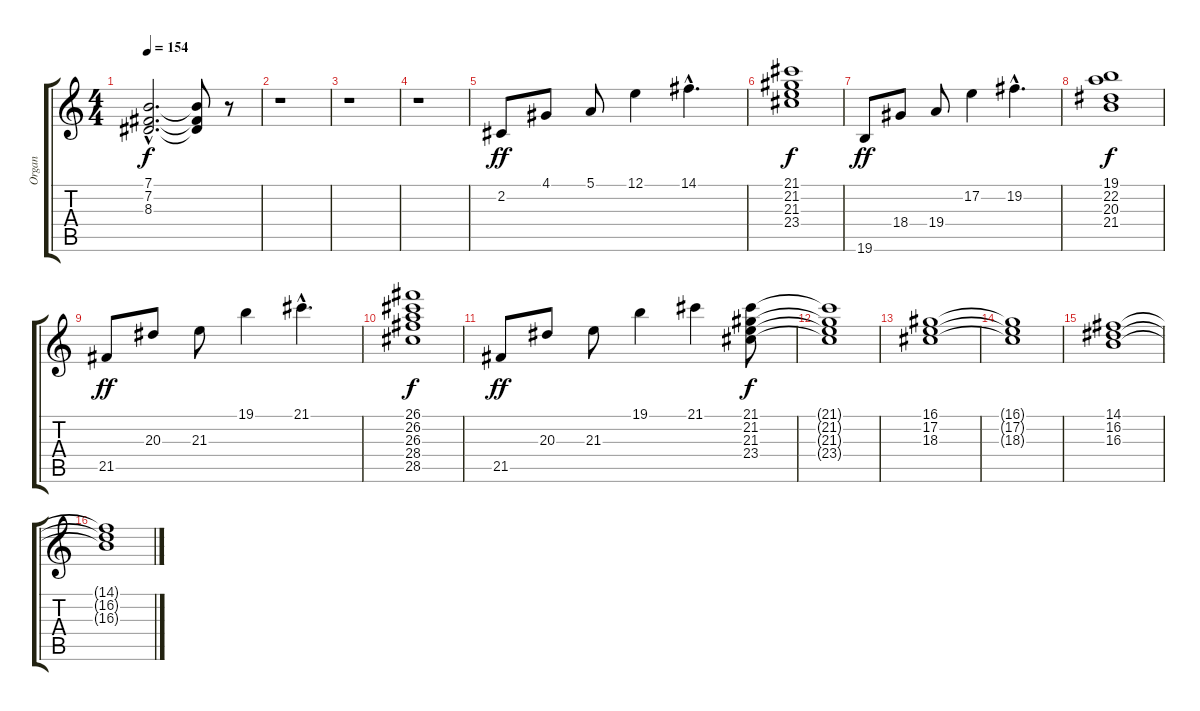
\track ("Organ" "Organ") {instrument churchorgan}
\staff {score tabs}
\tuning (E4 B3 G3 D3 A2 E2) {hide}
\ts (4 4)
\tempo 154
\clef g2
\ks c
(7.1{hac t} 7.2{hac t} 8.3{hac t}).2{d dy f} (7.1{t} 7.2{t} 8.3{t}).8 r.8 |
r.1 |
r.1 |
r.1 |
2.2.8{dy ff} 4.1.8 5.1.8 12.1.4 14.1{hac}.4{d} |
(21.1 21.2 21.3 23.4).1{dy f} |
19.6.8{dy ff} 18.4.8 19.4.8 17.2.4 19.2{hac}.4{d} |
(19.1 22.2 20.3 21.4).1{dy f} |
21.5.8{dy ff} 20.3.8 21.3.8 19.1.4 21.1{hac}.4{d} |
(26.1 26.2 26.3 28.4 28.5).1{dy f} |
21.5.8{dy ff} 20.3.8 21.3.8 19.1.4 21.1.4 (21.1 21.2 21.3 23.4).8{dy f} |
(21.1{t} 21.2{t} 21.3{t} 23.4{t}).1 |
(16.1 17.2 18.3).1 |
(16.1{t} 17.2{t} 18.3{t}).1 |
(14.1 16.2 16.3).1 |
(14.1{t} 16.2{t} 16.3{t}).1
